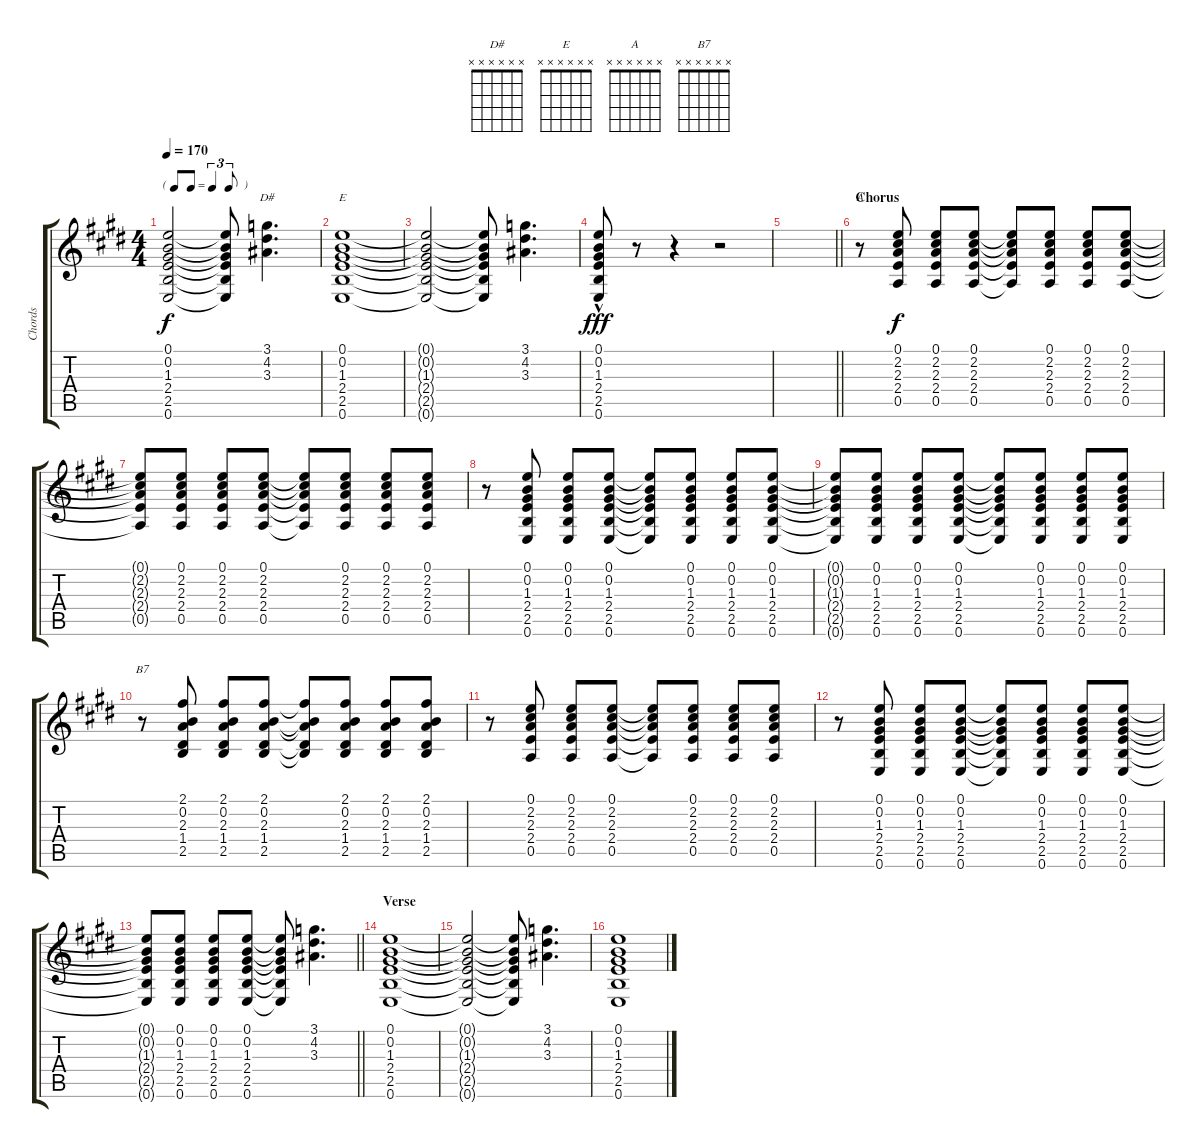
\track ("Chords" "Chords") {instrument acousticguitarsteel}
\staff {score tabs}
\tuning (E4 B3 G3 D3 A2 E2) {hide}
\chord ("D#" x x x x x x)
\chord ("E" x x x x x x)
\chord ("A" x x x x x x)
\chord ("B7" x x x x x x)
\ts (4 4)
\tf triplet8th
\tempo 170
\clef g2
\ks e
(0.1{t} 0.2{t} 1.3{t} 2.4{t} 2.5{t} 0.6{t}).2{dy f} (0.1{t} 0.2{t} 1.3{t} 2.4{t} 2.5{t} 0.6{t}).8 (3.1 4.2 3.3).4{d ch "D#"} |
(0.1 0.2 1.3 2.4 2.5 0.6).1{ch "E"} |
(0.1{t} 0.2{t} 1.3{t} 2.4{t} 2.5{t} 0.6{t}).2 (0.1{t} 0.2{t} 1.3{t} 2.4{t} 2.5{t} 0.6{t}).8 (3.1 4.2 3.3).4{d} |
(0.1{hac} 0.2{hac} 1.3{hac} 2.4{hac} 2.5{hac} 0.6{hac}).8{dy fff} r.8 r.4 r.2 |
\barLineRight lightlight
|
\section ("" "Chorus")
r.8{ch "A"} (0.1 2.2 2.3 2.4 0.5).8{dy f} (0.1 2.2 2.3 2.4 0.5).8 (0.1 2.2 2.3 2.4 0.5).8 (0.1{t} 2.2{t} 2.3{t} 2.4{t} 0.5{t}).8 (0.1 2.2 2.3 2.4 0.5).8 (0.1 2.2 2.3 2.4 0.5).8 (0.1 2.2 2.3 2.4 0.5).8 |
(0.1{t} 2.2{t} 2.3{t} 2.4{t} 0.5{t}).8 (0.1 2.2 2.3 2.4 0.5).8 (0.1 2.2 2.3 2.4 0.5).8 (0.1 2.2 2.3 2.4 0.5).8 (0.1{t} 2.2{t} 2.3{t} 2.4{t} 0.5{t}).8 (0.1 2.2 2.3 2.4 0.5).8 (0.1 2.2 2.3 2.4 0.5).8 (0.1 2.2 2.3 2.4 0.5).8 |
r.8 (0.1 0.2 1.3 2.4 2.5 0.6).8 (0.1 0.2 1.3 2.4 2.5 0.6).8 (0.1 0.2 1.3 2.4 2.5 0.6).8 (0.1{t} 0.2{t} 1.3{t} 2.4{t} 2.5{t} 0.6{t}).8 (0.1 0.2 1.3 2.4 2.5 0.6).8 (0.1 0.2 1.3 2.4 2.5 0.6).8 (0.1 0.2 1.3 2.4 2.5 0.6).8 |
(0.1{t} 0.2{t} 1.3{t} 2.4{t} 2.5{t} 0.6{t}).8 (0.1 0.2 1.3 2.4 2.5 0.6).8 (0.1 0.2 1.3 2.4 2.5 0.6).8 (0.1 0.2 1.3 2.4 2.5 0.6).8 (0.1{t} 0.2{t} 1.3{t} 2.4{t} 2.5{t} 0.6{t}).8 (0.1 0.2 1.3 2.4 2.5 0.6).8 (0.1 0.2 1.3 2.4 2.5 0.6).8 (0.1 0.2 1.3 2.4 2.5 0.6).8 |
r.8{ch "B7"} (2.1 0.2 2.3 1.4 2.5).8 (2.1 0.2 2.3 1.4 2.5).8 (2.1 0.2 2.3 1.4 2.5).8 (2.1{t} 0.2{t} 2.3{t} 1.4{t} 2.5{t}).8 (2.1 0.2 2.3 1.4 2.5).8 (2.1 0.2 2.3 1.4 2.5).8 (2.1 0.2 2.3 1.4 2.5).8 |
r.8 (0.1 2.2 2.3 2.4 0.5).8 (0.1 2.2 2.3 2.4 0.5).8 (0.1 2.2 2.3 2.4 0.5).8 (0.1{t} 2.2{t} 2.3{t} 2.4{t} 0.5{t}).8 (0.1 2.2 2.3 2.4 0.5).8 (0.1 2.2 2.3 2.4 0.5).8 (0.1 2.2 2.3 2.4 0.5).8 |
r.8 (0.1 0.2 1.3 2.4 2.5 0.6).8 (0.1 0.2 1.3 2.4 2.5 0.6).8 (0.1 0.2 1.3 2.4 2.5 0.6).8 (0.1{t} 0.2{t} 1.3{t} 2.4{t} 2.5{t} 0.6{t}).8 (0.1 0.2 1.3 2.4 2.5 0.6).8 (0.1 0.2 1.3 2.4 2.5 0.6).8 (0.1 0.2 1.3 2.4 2.5 0.6).8 |
\barLineRight lightlight
(0.1{t} 0.2{t} 1.3{t} 2.4{t} 2.5{t} 0.6{t}).8 (0.1 0.2 1.3 2.4 2.5 0.6).8 (0.1 0.2 1.3 2.4 2.5 0.6).8 (0.1 0.2 1.3 2.4 2.5 0.6).8 (0.1{t} 0.2{t} 1.3{t} 2.4{t} 2.5{t} 0.6{t}).8 (3.1 4.2 3.3).4{d} |
\section ("" "Verse")
(0.1 0.2 1.3 2.4 2.5 0.6).1 |
(0.1{t} 0.2{t} 1.3{t} 2.4{t} 2.5{t} 0.6{t}).2 (0.1{t} 0.2{t} 1.3{t} 2.4{t} 2.5{t} 0.6{t}).8 (3.1 4.2 3.3).4{d} |
(0.1 0.2 1.3 2.4 2.5 0.6).1
